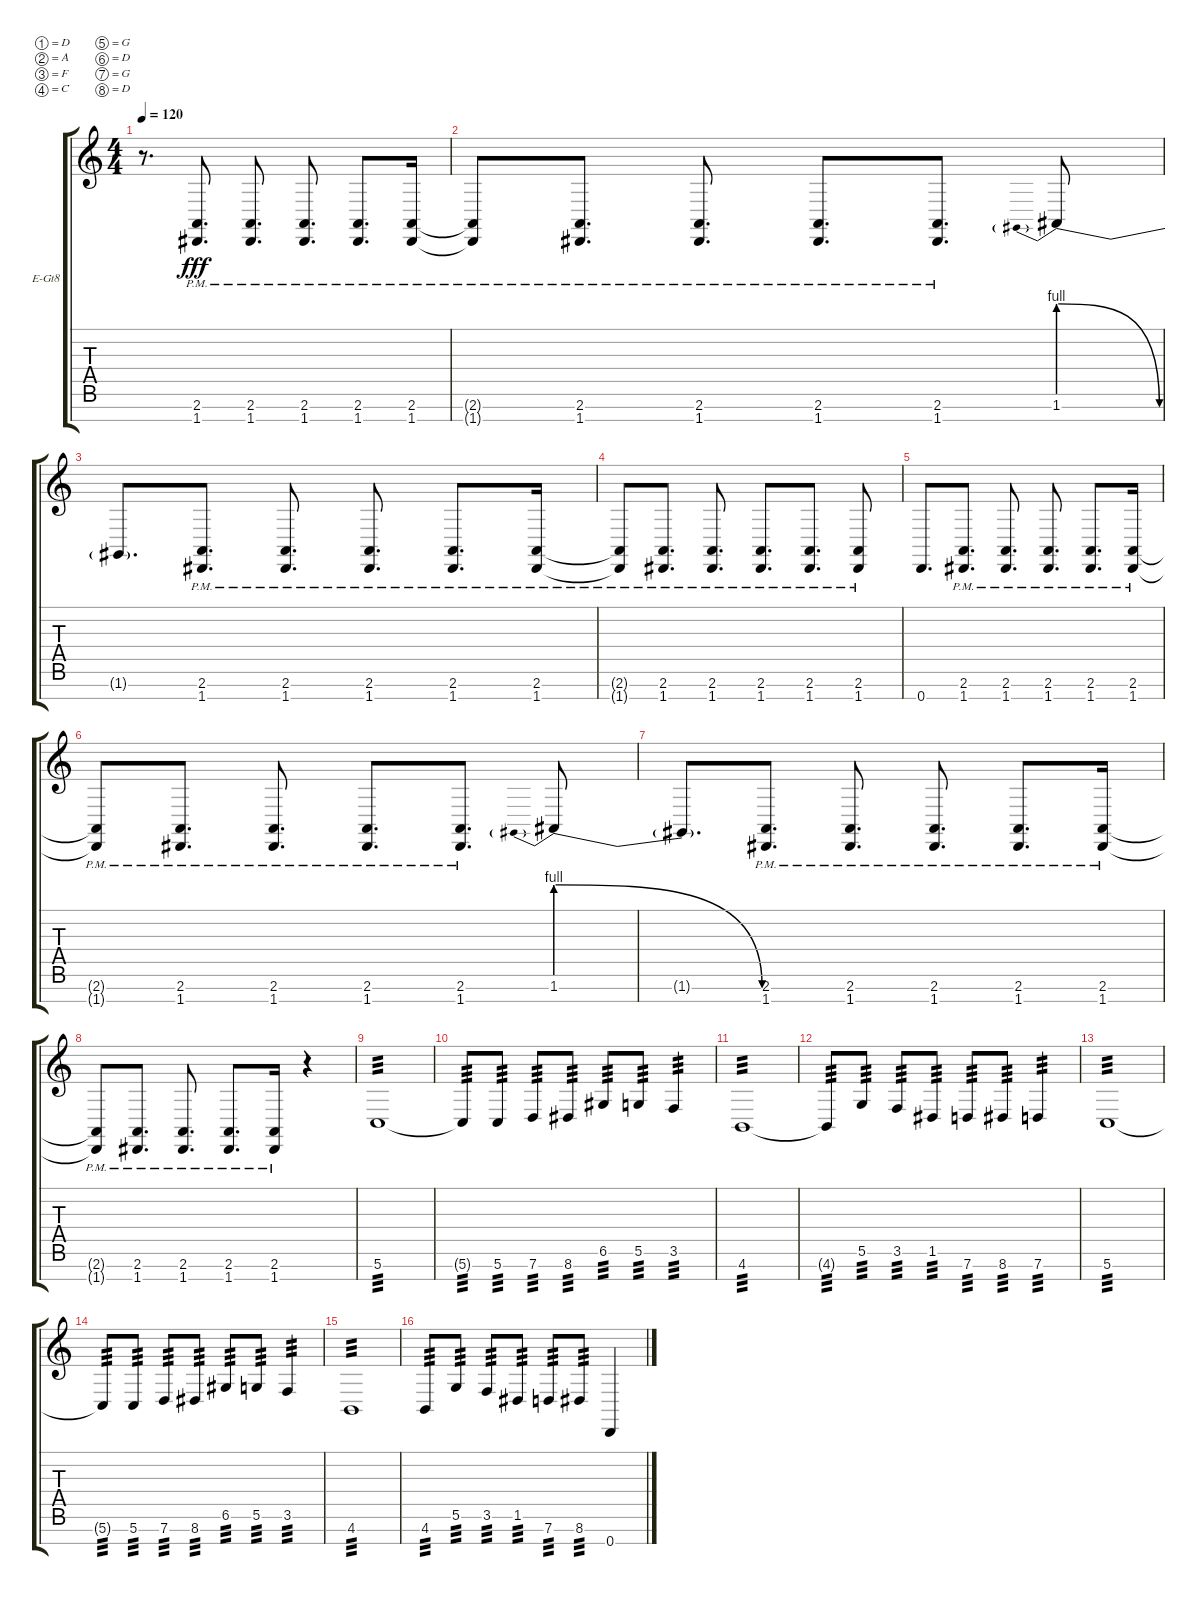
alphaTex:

\bracketExtendMode groupsimilarinstruments
\firstSystemTrackNameOrientation horizontal
\otherSystemsTrackNameOrientation horizontal
\track ("Sam" "E-Gt8") {instrument overdrivenguitar}
\staff {score tabs}
\tuning (D4 A3 F3 C3 G2 D2 G1 D1)
\ts (4 4)
\tempo 120
\clef g2
\ks c
r.8{d dy fff} (1.8{pm} 2.7{pm}).8{d} (1.8{pm} 2.7{pm}).8{d} (1.8{pm} 2.7{pm}).8{d} (1.8{pm} 2.7{pm}).8{d} (1.8{pm} 2.7{pm}).16 |
(1.8{pm t} 2.7{pm t}).8 (1.8{pm} 2.7{pm}).8{d} (1.8{pm} 2.7{pm}).8{d} (1.8{pm} 2.7{pm}).8{d} (1.8{pm} 2.7{pm}).8{d} 1.7{be (prebendrelease 0 4 59.4 0)}.8 |
1.7{t}.8{d} (1.8{pm} 2.7{pm}).8{d} (1.8{pm} 2.7{pm}).8{d} (1.8{pm} 2.7{pm}).8{d} (1.8{pm} 2.7{pm}).8{d} (1.8{pm} 2.7{pm}).16 |
(1.8{pm t} 2.7{pm t}).8 (1.8{pm} 2.7{pm}).8{d} (1.8{pm} 2.7{pm}).8{d} (1.8{pm} 2.7{pm}).8{d} (1.8{pm} 2.7{pm}).8{d} (1.8{pm} 2.7{pm}).8 |
0.8.8{d} (1.8{pm} 2.7{pm}).8{d} (1.8{pm} 2.7{pm}).8{d} (1.8{pm} 2.7{pm}).8{d} (1.8{pm} 2.7{pm}).8{d} (1.8{pm} 2.7{pm}).16 |
(1.8{pm t} 2.7{pm t}).8 (1.8{pm} 2.7{pm}).8{d} (1.8{pm} 2.7{pm}).8{d} (1.8{pm} 2.7{pm}).8{d} (1.8{pm} 2.7{pm}).8{d} 1.7{be (prebendrelease 0 4 59.4 0)}.8 |
1.7{t}.8{d} (1.8{pm} 2.7{pm}).8{d} (1.8{pm} 2.7{pm}).8{d} (1.8{pm} 2.7{pm}).8{d} (1.8{pm} 2.7{pm}).8{d} (1.8{pm} 2.7{pm}).16 |
(1.8{pm t} 2.7{pm t}).8 (1.8{pm} 2.7{pm}).8{d} (1.8{pm} 2.7{pm}).8{d} (1.8{pm} 2.7{pm}).8{d} (1.8{pm} 2.7{pm}).16 r.4 |
5.7.1{tp 3} |
5.7{t}.8{tp 3} 5.7.8{tp 3} 7.7.8{tp 3} 8.7.8{tp 3} 6.6.8{tp 3} 5.6.8{tp 3} 3.6.4{tp 3} |
4.7.1{tp 3} |
4.7{t}.8{tp 3} 5.6.8{tp 3} 3.6.8{tp 3} 1.6.8{tp 3} 7.7.8{tp 3} 8.7.8{tp 3} 7.7.4{tp 3} |
5.7.1{tp 3} |
5.7{t}.8{tp 3} 5.7.8{tp 3} 7.7.8{tp 3} 8.7.8{tp 3} 6.6.8{tp 3} 5.6.8{tp 3} 3.6.4{tp 3} |
4.7.1{tp 3} |
4.7.8{tp 3} 5.6.8{tp 3} 3.6.8{tp 3} 1.6.8{tp 3} 7.7.8{tp 3} 8.7.8{tp 3} 0.8.4
